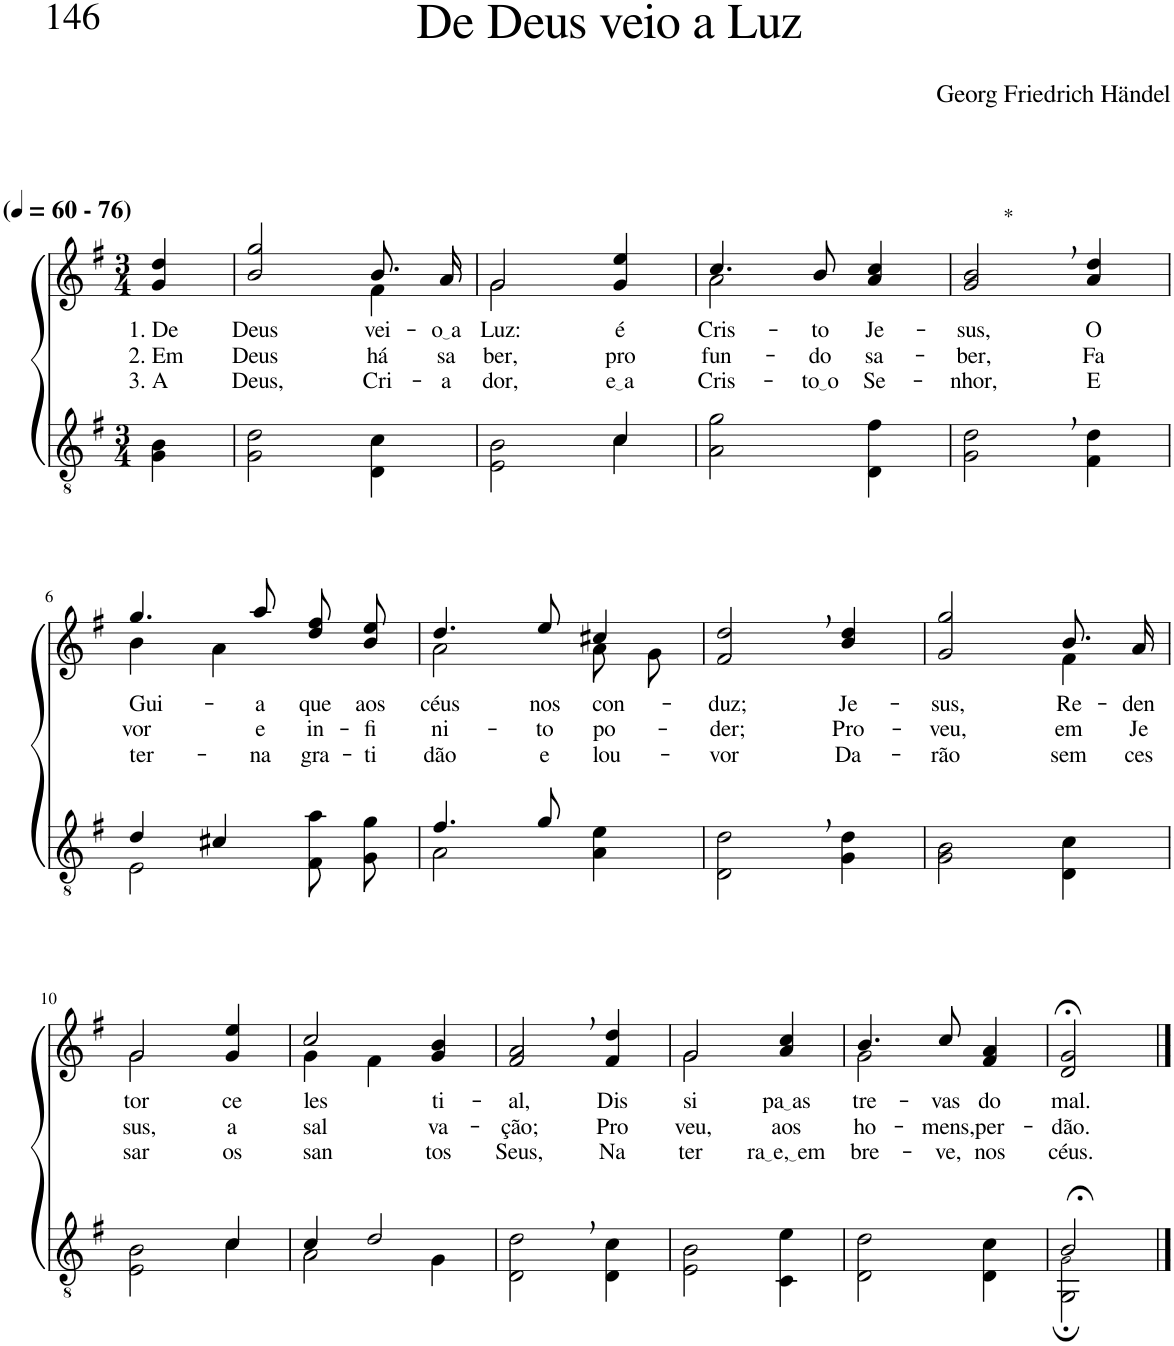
**kern	**kern	**text	**text	**text
*part2	*part1	*part1	*part1	*part1
*staff2	*staff1	*staff1	*staff1	*staff1
*I"Parte III e IV	*I"Parte I e II	*	*	*
*clefGv2	*clefG2	*	*	*
*Trd3c5	*Trd3c5	*	*	*
*k[f#]	*k[f#]	*	*	*
*M3/4	*M3/4	*	*	*
*MM60	*MM60	*	*	*
=1	=1	=1	=1	=1
!	!LO:TX:a:B:t=(	!	!	!
!	!LO:TX:a:B:t=- 76)	!	!	!
!	!	!LO:LY:b	!LO:LY:b	!LO:LY:b
4G\ 4B\	4g/ 4dd/	1. De	2. Em	3. A
=2	=2	=2	=2	=2
!	!	!LO:LY:b	!LO:LY:b	!LO:LY:b
*	*^	*	*	*
2G\ 2d\	2b/ 2gg/	2ryy	Deus	Deus	Deus,
!	!	!	!LO:LY:b	!LO:LY:b	!LO:LY:b
4D\ 4c\	8.b/L	4f#\	vei-	há	Cri-
!	!	!	!LO:LY:b	!LO:LY:b	!LO:LY:b
.	16a/Jk	.	o a	sa-	-a-
=3	=3	=3	=3	=3	=3
*^	*	*	*	*	*
!	!	!	!	!LO:LY:b	!LO:LY:b	!LO:LY:b
2ryy	2E\ 2B\	2g/	2g\	Luz:	-ber,	-dor,
!	!	!	!	!LO:LY:b	!LO:LY:b	!LO:LY:b
4c/	4c\	4g/ 4ee/	4ryy	é	pro-	e a
=4	=4	=4	=4	=4	=4	=4
!	!	!	!	!LO:LY:b	!LO:LY:b	!LO:LY:b
*v	*v	*	*	*	*	*
2A\ 2g\	4.cc/	2a\	Cris-	-fun-	Cris-
!	!	!	!LO:LY:b	!LO:LY:b	!LO:LY:b
.	8b/	.	-to	-do	to o
!	!	!	!LO:LY:b	!LO:LY:b	!LO:LY:b
4D\ 4f#\	4a/ 4cc/	4ryy	Je-	sa-	Se-
=5	=5	=5	=5	=5	=5
!	!LO:TX:a:t=*	!	!	!	!
!	!	!	!LO:LY:b	!LO:LY:b	!LO:LY:b
*	*v	*v	*	*	*
2G\, 2d\,	2g/, 2b/,	-sus,	-ber,	-nhor,
!	!	!LO:LY:b	!LO:LY:b	!LO:LY:b
4F#\ 4d\	4a/ 4dd/	O	Fa-	E-
!!LO:LB:g=z
=6	=6	=6	=6	=6
*^	*^	*	*	*
!	!	!	!	!LO:LY:b	!LO:LY:b	!LO:LY:b
4d/	2E\	4.gg/	4b\	Gui-	-vor	-ter-
4c#X/	.	.	4a\	.	.	.
!	!	!	!	!LO:LY:b	!LO:LY:b	!LO:LY:b
.	.	8aa/	.	-a	e	-na
!	!	!	!	!LO:LY:b	!LO:LY:b	!LO:LY:b
4ryy	8F#\ 8a\L	8dd\ 8ff#\L	4ryy	que	in-	gra-
!	!	!	!	!LO:LY:b	!LO:LY:b	!LO:LY:b
.	8G\ 8g\J	8b\ 8ee\J	.	aos	-fi-	-ti-
=7	=7	=7	=7	=7	=7	=7
!	!	!	!	!LO:LY:b	!LO:LY:b	!LO:LY:b
4.f#/	2A\	4.dd/	2a\	céus	-ni-	-dão
!	!	!	!	!LO:LY:b	!LO:LY:b	!LO:LY:b
8g/	.	8ee/	.	nos	-to	e
!	!	!	!	!LO:LY:b	!LO:LY:b	!LO:LY:b
4ryy	4A\ 4e\	4cc#X/	8a\L	con-	po-	lou-
.	.	.	8g\J	.	.	.
*v	*v	*	*	*	*	*
=8	=8	=8	=8	=8	=8
!	!	!	!LO:LY:b	!LO:LY:b	!LO:LY:b
*	*v	*v	*	*	*
2D\, 2d\,	2f#/, 2dd/,	-duz;	-der;	-vor
!	!	!LO:LY:b	!LO:LY:b	!LO:LY:b
4G\ 4d\	4b/ 4dd/	Je-	Pro-	Da-
=9	=9	=9	=9	=9
!	!	!LO:LY:b	!LO:LY:b	!LO:LY:b
*	*^	*	*	*
2G\ 2B\	2g/ 2gg/	2ryy	-sus,	-veu,	-rão
!	!	!	!LO:LY:b	!LO:LY:b	!LO:LY:b
4D\ 4c\	8.b/L	4f#\	Re-	em	sem
!	!	!	!LO:LY:b	!LO:LY:b	!LO:LY:b
.	16a/Jk	.	-den-	Je-	ces-
!!LO:LB:g=z	!!
=10	=10	=10	=10	=10	=10
*^	*	*	*	*	*
!	!	!	!	!LO:LY:b	!LO:LY:b	!LO:LY:b
2ryy	2E\ 2B\	2g/	2g\	-tor	-sus,	-sar
!	!	!	!	!LO:LY:b	!LO:LY:b	!LO:LY:b
4c/	4c\	4g/ 4ee/	4ryy	ce-	a	os
=11	=11	=11	=11	=11	=11	=11
!	!	!	!	!LO:LY:b	!LO:LY:b	!LO:LY:b
4c/	2A\	2cc/	4g\	-les-	sal-	san-
2d/	.	.	4f#\	.	.	.
!	!	!	!	!LO:LY:b	!LO:LY:b	!LO:LY:b
.	4G\	4g/ 4b/	4ryy	-ti-	-va-	-tos
=12	=12	=12	=12	=12	=12	=12
!	!	!	!	!LO:LY:b	!LO:LY:b	!LO:LY:b
*v	*v	*	*	*	*	*
*	*v	*v	*	*	*
2D\, 2d\,	2f#/, 2a/,	-al,	-ção;	Seus,
!	!	!LO:LY:b	!LO:LY:b	!LO:LY:b
4D\ 4c\	4f#/ 4dd/	Dis-	Pro-	Na
=13	=13	=13	=13	=13
*	*^	*	*	*
!	!	!	!LO:LY:b	!LO:LY:b	!LO:LY:b
2E\ 2B\	2g/	2g\	-si-	-veu,	ter-
!	!	!	!LO:LY:b	!LO:LY:b	!LO:LY:b
4C\ 4e\	4a/ 4cc/	4ryy	pa as	aos	ra e, em
=14	=14	=14	=14	=14	=14
!	!	!	!LO:LY:b	!LO:LY:b	!LO:LY:b
2D\ 2d\	4.b/	2g\	tre-	ho-	bre-
!	!	!	!LO:LY:b	!LO:LY:b	!LO:LY:b
.	8cc/	.	-vas	-mens,	-ve,
!	!	!	!LO:LY:b	!LO:LY:b	!LO:LY:b
4D\ 4c\	4f#/ 4a/	4ryy	do	per-	nos
=15	=15	=15	=15	=15	=15
*^	*	*	*	*	*
!	!	!	!	!LO:LY:b	!LO:LY:b	!LO:LY:b
*	*	*v	*v	*	*	*
2B;</	2GG\; 2G!\;	2d/;< 2g/;<	mal.	-dão.	céus.
*v	*v	*	*	*	*
==	==	==	==	==
*-	*-	*-	*-	*-
